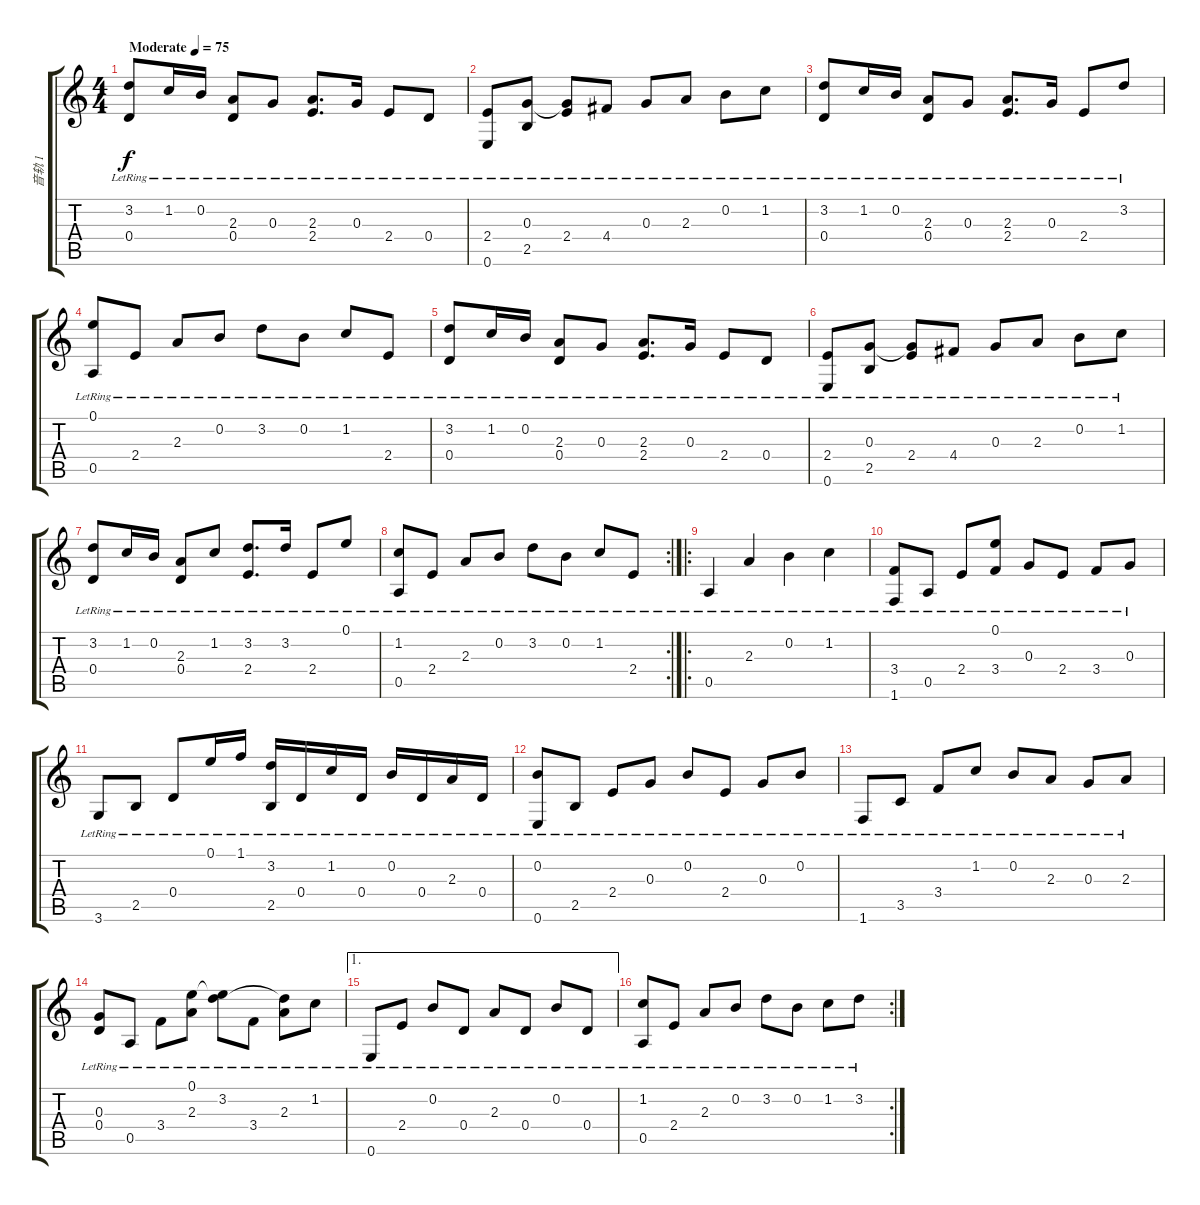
\track ("音轨 1" "音轨 1") {instrument acousticguitarnylon}
\staff {score tabs}
\tuning (E4 B3 G3 D3 A2 E2) {hide}
\ts (4 4)
\tempo (75 "Moderate")
\clef g2
\ks c
(3.2{lr} 0.4{lr}).8{dy f instrument acousticguitarnylon} 1.2{lr}.16 0.2{lr}.16 (2.3{lr} 0.4{lr}).8 0.3{lr}.8 (2.3{lr} 2.4{lr}).8{d} 0.3{lr}.16 2.4{lr}.8 0.4{lr}.8 |
(2.4{lr} 0.6{lr}).8 (0.3{lr} 2.5{lr}).8 (0.3{t} 2.4{lr}).8 4.4{lr}.8 0.3{lr}.8 2.3{lr}.8 0.2{lr}.8 1.2{lr}.8 |
(3.2{lr} 0.4{lr}).8 1.2{lr}.16 0.2{lr}.16 (2.3{lr} 0.4{lr}).8 0.3{lr}.8 (2.3{lr} 2.4{lr}).8{d} 0.3{lr}.16 2.4{lr}.8 3.2{lr}.8 |
(0.1{lr} 0.5{lr}).8 2.4{lr}.8 2.3{lr}.8 0.2{lr}.8 3.2{lr}.8 0.2{lr}.8 1.2{lr}.8 2.4{lr}.8 |
(3.2{lr} 0.4{lr}).8 1.2{lr}.16 0.2{lr}.16 (2.3{lr} 0.4{lr}).8 0.3{lr}.8 (2.3{lr} 2.4{lr}).8{d} 0.3{lr}.16 2.4{lr}.8 0.4{lr}.8 |
(2.4{lr} 0.6{lr}).8 (0.3{lr} 2.5{lr}).8 (0.3{t} 2.4{lr}).8 4.4{lr}.8 0.3{lr}.8 2.3{lr}.8 0.2{lr}.8 1.2{lr}.8 |
(3.2{lr} 0.4{lr}).8 1.2{lr}.16 0.2{lr}.16 (2.3{lr} 0.4{lr}).8 1.2{lr}.8 (3.2{lr} 2.4{lr}).8{d} 3.2{lr}.16 2.4{lr}.8 0.1{lr}.8 |
\rc 2
(1.2{lr} 0.5{lr}).8 2.4{lr}.8 2.3{lr}.8 0.2{lr}.8 3.2{lr}.8 0.2{lr}.8 1.2{lr}.8 2.4{lr}.8 |
\ro
0.5{lr}.4 2.3{lr}.4 0.2{lr}.4 1.2{lr}.4 |
(3.4{lr} 1.6{lr}).8 0.5{lr}.8 2.4{lr}.8 (0.1{lr} 3.4{lr}).8 0.3{lr}.8 2.4{lr}.8 3.4{lr}.8 0.3{lr}.8 |
3.6{lr}.8 2.5{lr}.8 0.4{lr}.8 0.1{lr}.16 1.1{lr}.16 (3.2{lr} 2.5{lr}).16 0.4{lr}.16 1.2{lr}.16 0.4{lr}.16 0.2{lr}.16 0.4{lr}.16 2.3{lr}.16 0.4{lr}.16 |
(0.2{lr} 0.6{lr}).8 2.5{lr}.8 2.4{lr}.8 0.3{lr}.8 0.2{lr}.8 2.4{lr}.8 0.3{lr}.8 0.2{lr}.8 |
1.6{lr}.8 3.5{lr}.8 3.4{lr}.8 1.2{lr}.8 0.2{lr}.8 2.3{lr}.8 0.3{lr}.8 2.3{lr}.8 |
(0.3{lr} 0.4{lr}).8 0.5{lr}.8 3.4{lr}.8 (0.1{lr} 2.3{lr}).8 (0.1{t} 3.2{lr}).8 3.4{lr}.8 (3.2{t} 2.3{lr}).8 1.2{lr}.8 |
\ae 1
0.6{lr}.8 2.4{lr}.8 0.2{lr}.8 0.4{lr}.8 2.3{lr}.8 0.4{lr}.8 0.2{lr}.8 0.4{lr}.8 |
\rc 2
(1.2{lr} 0.5{lr}).8 2.4{lr}.8 2.3{lr}.8 0.2{lr}.8 3.2{lr}.8 0.2{lr}.8 1.2{lr}.8 3.2{lr}.8
